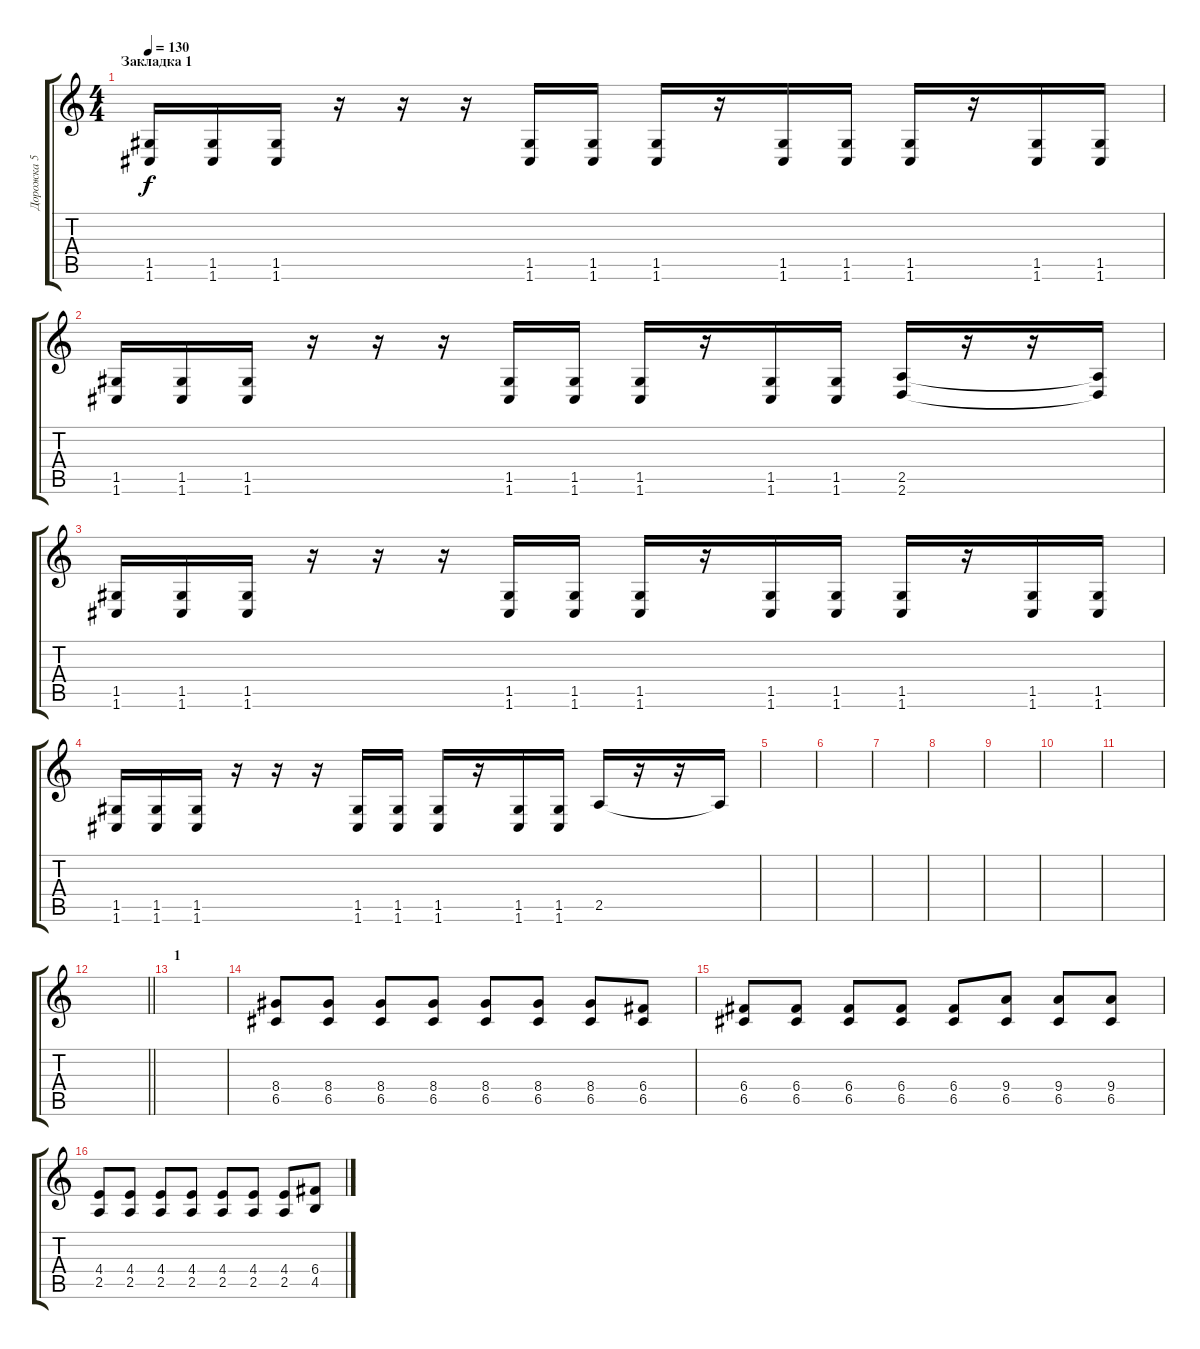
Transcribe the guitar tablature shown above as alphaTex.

\track ("Дорожка 5" "Дорожка 5") {instrument distortionguitar}
\staff {score tabs}
\tuning (D4 A3 F3 C3 G2 C2) {hide}
\ts (4 4)
\section ("" "Закладка 1")
\tempo 130
\clef g2
\ks c
(1.5 1.6).16{dy f} (1.5 1.6).16 (1.5 1.6).16 r.16 r.16 r.16 (1.5 1.6).16 (1.5 1.6).16 (1.5 1.6).16 r.16 (1.5 1.6).16 (1.5 1.6).16 (1.5 1.6).16 r.16 (1.5 1.6).16 (1.5 1.6).16 |
(1.5 1.6).16 (1.5 1.6).16 (1.5 1.6).16 r.16 r.16 r.16 (1.5 1.6).16 (1.5 1.6).16 (1.5 1.6).16 r.16 (1.5 1.6).16 (1.5 1.6).16 (2.5 2.6).16 r.16 r.16 (2.5{t} 2.6{t}).16 |
(1.5 1.6).16 (1.5 1.6).16 (1.5 1.6).16 r.16 r.16 r.16 (1.5 1.6).16 (1.5 1.6).16 (1.5 1.6).16 r.16 (1.5 1.6).16 (1.5 1.6).16 (1.5 1.6).16 r.16 (1.5 1.6).16 (1.5 1.6).16 |
(1.5 1.6).16 (1.5 1.6).16 (1.5 1.6).16 r.16 r.16 r.16 (1.5 1.6).16 (1.5 1.6).16 (1.5 1.6).16 r.16 (1.5 1.6).16 (1.5 1.6).16 2.5.16 r.16 r.16 2.5{t}.16 |
|
|
|
|
|
|
|
\barLineRight lightlight
|
\section ("" "1")
|
(8.4 6.5).8 (8.4 6.5).8 (8.4 6.5).8 (8.4 6.5).8 (8.4 6.5).8 (8.4 6.5).8 (8.4 6.5).8 (6.4 6.5).8 |
(6.4 6.5).8 (6.4 6.5).8 (6.4 6.5).8 (6.4 6.5).8 (6.4 6.5).8 (9.4 6.5).8 (9.4 6.5).8 (9.4 6.5).8 |
(4.4 2.5).8 (4.4 2.5).8 (4.4 2.5).8 (4.4 2.5).8 (4.4 2.5).8 (4.4 2.5).8 (4.4 2.5).8 (6.4 4.5).8
